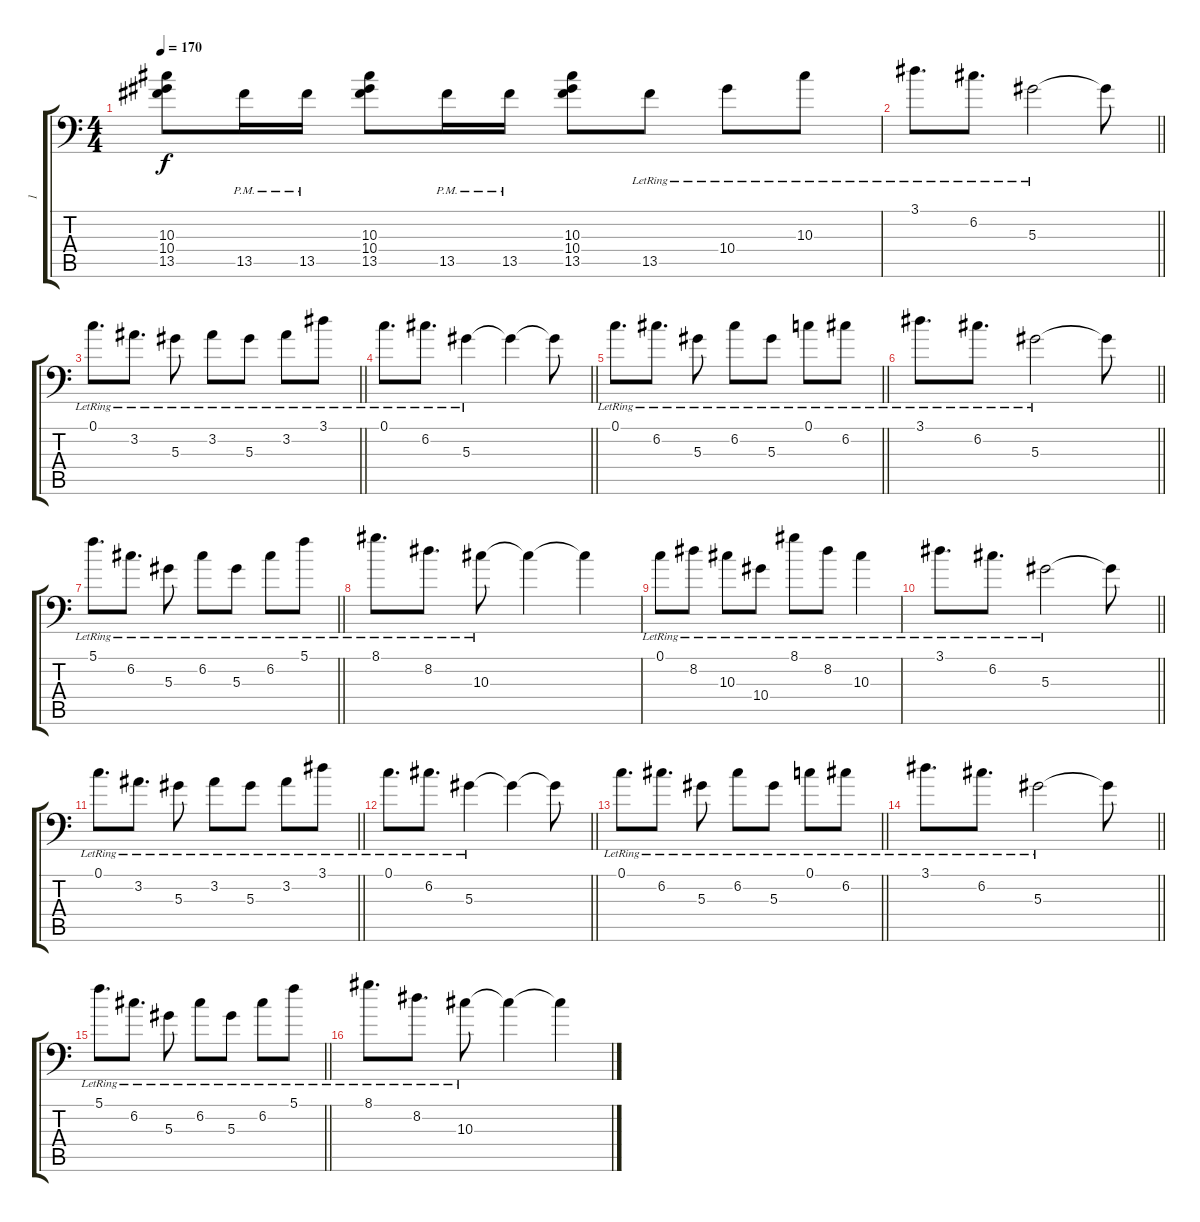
\track ("1" "1") {instrument distortionguitar}
\staff {score tabs}
\tuning (C4 G3 Eb3 Bb2 F2 Bb1) {hide}
\ts (4 4)
\tempo 170
\clef f4
\ks c
(10.3 10.4 13.5).8{dy f} 13.5{pm}.16 13.5{pm}.16 (10.3 10.4 13.5).8 13.5{pm}.16 13.5{pm}.16 (10.3 10.4 13.5).8 13.5{lr}.8 10.4{lr}.8 10.3{lr}.8 |
\barLineRight lightlight
3.1{lr}.8{d} 6.2{lr}.8{d} 5.3{lr}.2 5.3{t}.8 |
\barLineRight lightlight
0.1{lr}.8{d} 3.2{lr}.8{d} 5.3{lr}.8 3.2{lr}.8 5.3{lr}.8 3.2{lr}.8 3.1{lr}.8 |
\barLineRight lightlight
0.1{lr}.8{d} 6.2{lr}.8{d} 5.3{lr}.4 5.3{t}.4 5.3{t}.8 |
\barLineRight lightlight
0.1{lr}.8{d} 6.2{lr}.8{d} 5.3{lr}.8 6.2{lr}.8 5.3{lr}.8 0.1{lr}.8 6.2{lr}.8 |
\barLineRight lightlight
3.1{lr}.8{d} 6.2{lr}.8{d} 5.3{lr}.2 5.3{t}.8 |
\barLineRight lightlight
5.1{lr}.8{d} 6.2{lr}.8{d} 5.3{lr}.8 6.2{lr}.8 5.3{lr}.8 6.2{lr}.8 5.1{lr}.8 |
8.1{lr}.8{d} 8.2{lr}.8{d} 10.3{lr}.8 10.3{t}.4 10.3{t}.4 |
0.1{lr}.8 8.2{lr}.8 10.3{lr}.8 10.4{lr}.8 8.1{lr}.8 8.2{lr}.8 10.3{lr}.4 |
\barLineRight lightlight
3.1{lr}.8{d} 6.2{lr}.8{d} 5.3{lr}.2 5.3{t}.8 |
\barLineRight lightlight
0.1{lr}.8{d} 3.2{lr}.8{d} 5.3{lr}.8 3.2{lr}.8 5.3{lr}.8 3.2{lr}.8 3.1{lr}.8 |
\barLineRight lightlight
0.1{lr}.8{d} 6.2{lr}.8{d} 5.3{lr}.4 5.3{t}.4 5.3{t}.8 |
\barLineRight lightlight
0.1{lr}.8{d} 6.2{lr}.8{d} 5.3{lr}.8 6.2{lr}.8 5.3{lr}.8 0.1{lr}.8 6.2{lr}.8 |
\barLineRight lightlight
3.1{lr}.8{d} 6.2{lr}.8{d} 5.3{lr}.2 5.3{t}.8 |
\barLineRight lightlight
5.1{lr}.8{d} 6.2{lr}.8{d} 5.3{lr}.8 6.2{lr}.8 5.3{lr}.8 6.2{lr}.8 5.1{lr}.8 |
8.1{lr}.8{d} 8.2{lr}.8{d} 10.3{lr}.8 10.3{t}.4 10.3{t}.4
